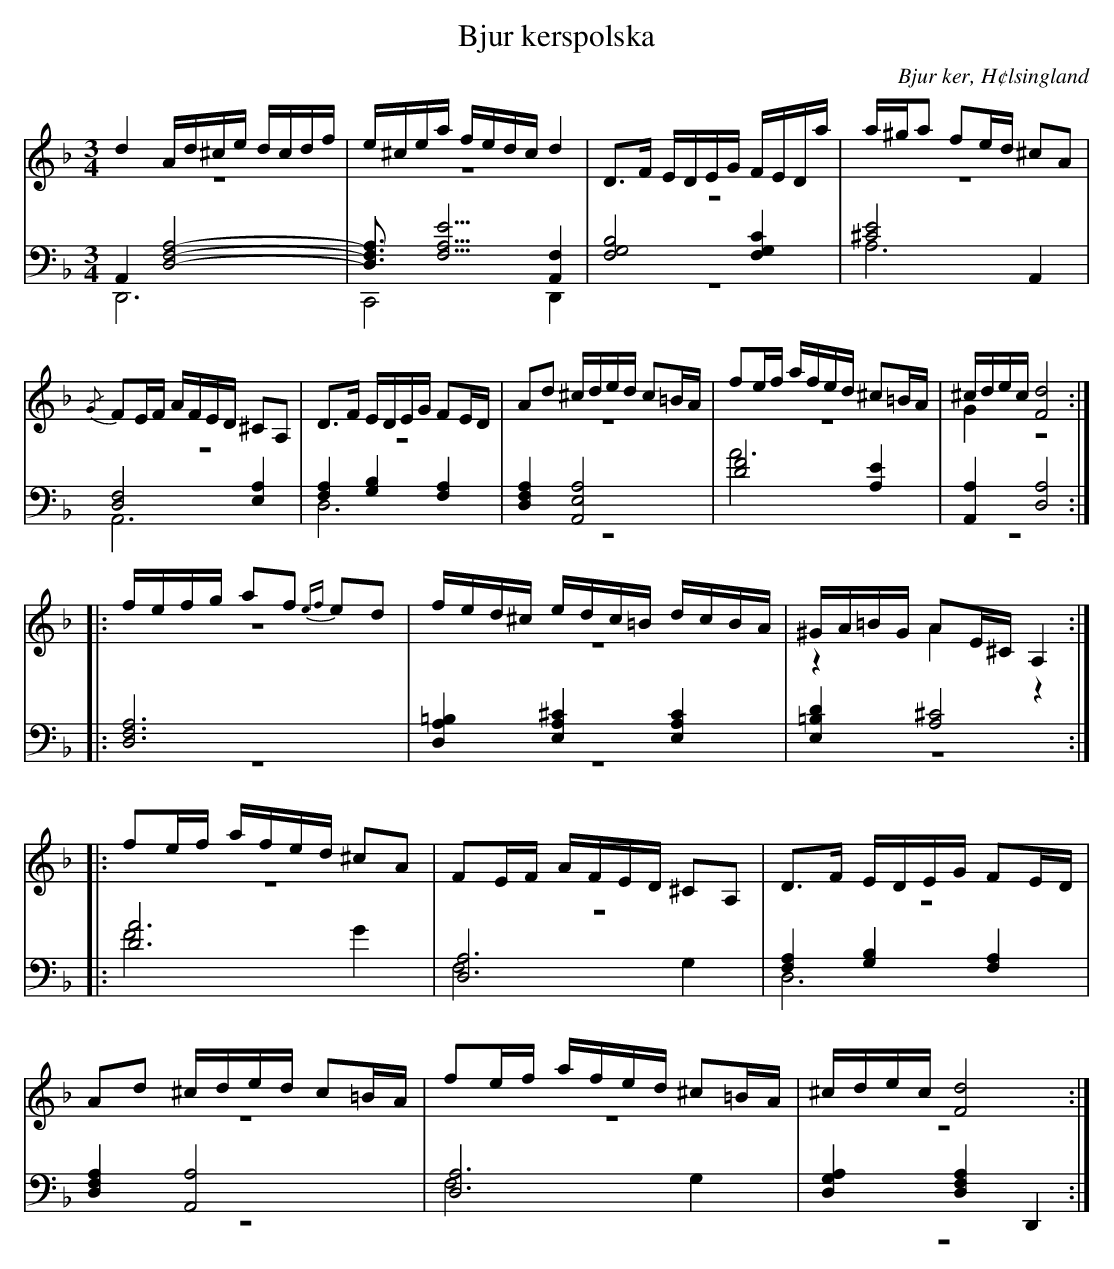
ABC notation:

X:1
T: Bjur kerspolska
O: Bjur ker, H¢lsingland
M: 3/4
L: 1/16
K: Dm
V:1
V:2 merge
V:3
V:4 merge
V:1
d4 Ad^ce dcdf |e^cea fedc d4|D2>F2 EDEG FEDa|a^ga2 f2ed ^c2A2|
{/G}F2EF AFED ^C2A,2|D2>F2 EDEG F2ED|A2d2 ^cded c2=BA|f2ef afed ^c2=BA|^cdec [F8d8]:|
|:fefg a2f2 {ef}e2d2 |fed^c edc=B dcBA|^GA=BG A2E^C A,4:|
|:f2ef afed ^c2A2|F2EF AFED ^C2A,2|D2>F2 EDEG F2ED|
A2d2 ^cded c2=BA|f2ef afed ^c2=BA|^cdec [F8d8]:|
V:2
z12|z12|z12|z12|
z12|z12|z12|z12|G4 z8:|
|:z12|z12|z4 A4 z4:|
|:z12|z12|z12|
z12|z12|z12:|
V:3 clef=bass
A,,4 [D,8F,8A,8]-|[D,3F,3A,3] [F,5A,5E5] [F,4A,,4]|[B,8F,8G,8] [C4F,4G,4]|[^C8E8] A,,4|
[D,8F,8] [E,4A,4]|[F,4A,4] [G,4B,4] [F,4A,4]|[D,4F,4A,4] [A,,8E,8A,8]|[D8F8] [A,4E4]|[A,,4A,4] [D,8A,8]:|
|:[D,12F,12A,12]|[D,4A,4=B,4] [E,4A,4^C4] [E,4A,4C4]|[E,4=B,4D4] [A,8^C8]:|
|:[D12A12]|[D,12A,12]|[F,4A,4] [G,4B,4] [F,4A,4]|
[D,4F,4A,4] [A,,8A,8]|[D,12A,12]|[D,4G,4A,4] [D,4F,4A,4] D,,4:|
V:4 clef=bass
D,,12|C,,8 D,,4|z12|A,12|
A,,12|D,12|z12|A12|z12:|
|:z12|z12|z12:|
|:F8 G4|F,8 G,4|D,12|
z12|F,8 G,4|z12:|
